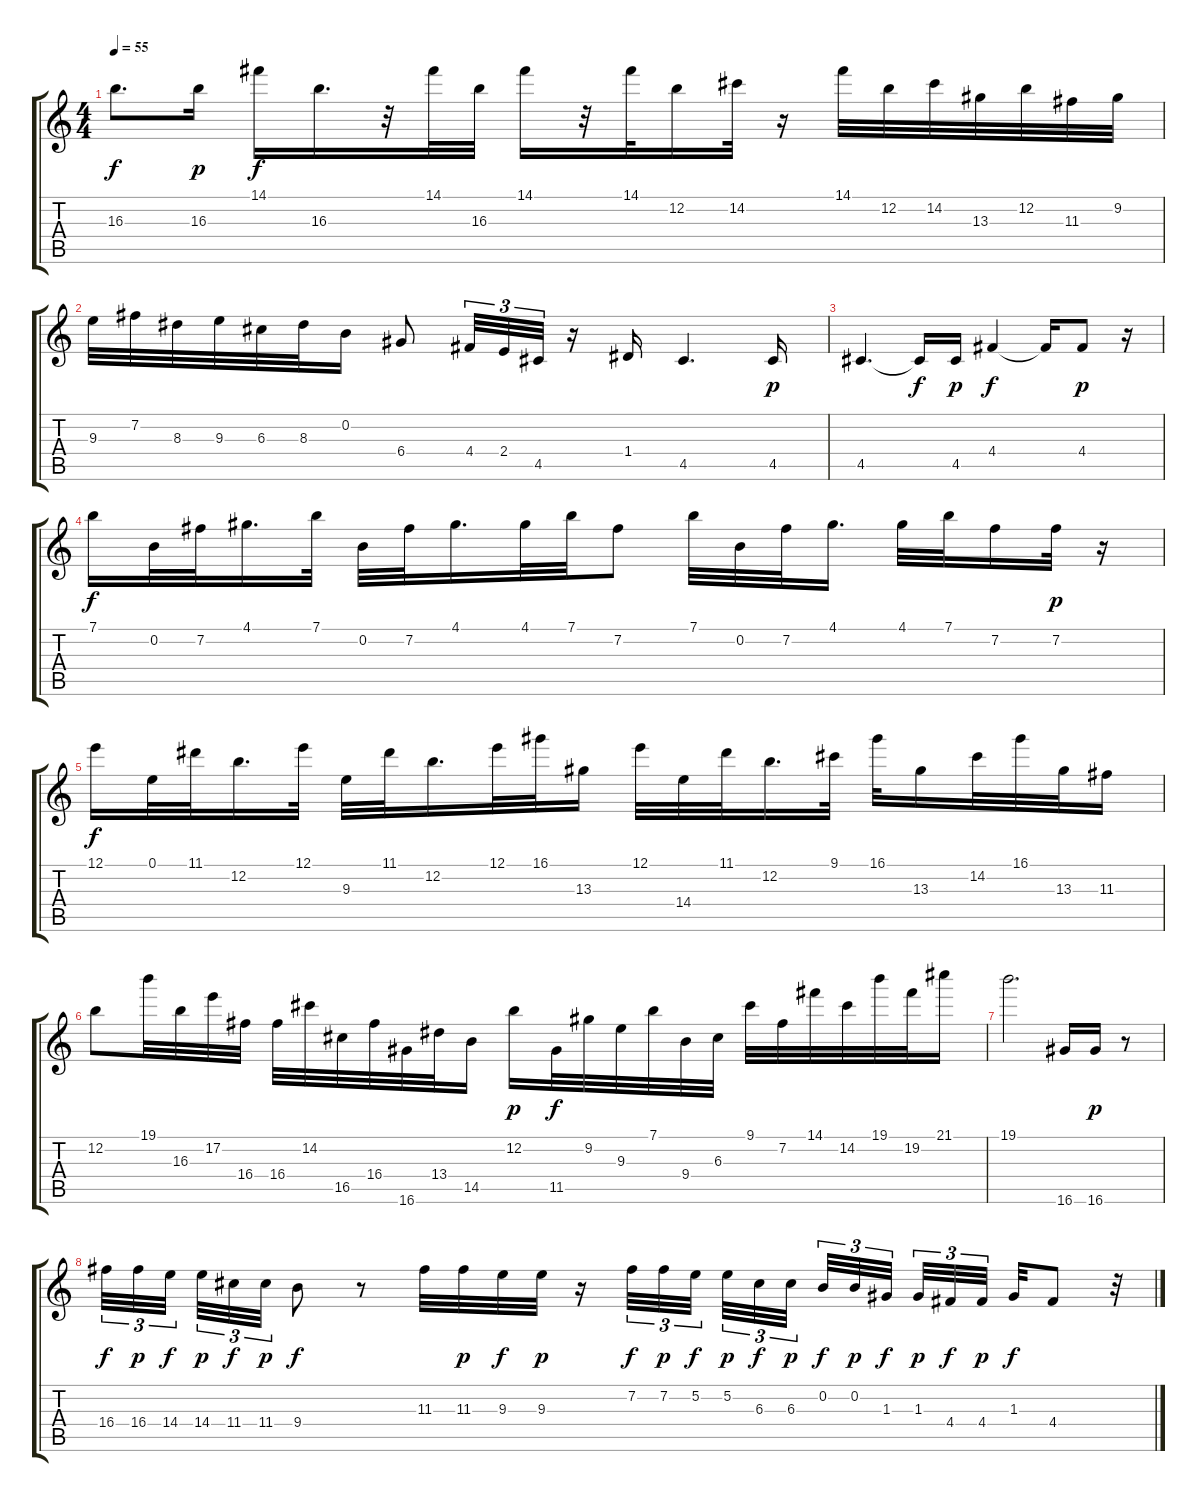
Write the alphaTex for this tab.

\track "" {instrument distortionguitar}
\staff {score tabs}
\tuning (E4 B3 G3 D3 A2 E2) {hide}
\ts (4 4)
\tempo 55
\clef g2
\ks c
16.3.8{d dy f} 16.3.16{dy p} 14.1.16{dy f} 16.3.16{d} r.32 14.1.32 16.3.32 14.1.16 r.32 14.1.32 12.2.16 14.2.32 r.16 14.1.32 12.2.32 14.2.32 13.3.32 12.2.32 11.3.32 9.2.32 |
9.3.32 7.2.32 8.3.32 9.3.32 6.3.32 8.3.32 0.2.16 6.4.8 4.4.32{tu (3 2)} 2.4.32{tu (3 2)} 4.5.32{tu (3 2)} r.16 1.4.16 4.5.4{d} 4.5.16{dy p} |
4.5.4{d} 4.5{t}.16{dy f} 4.5.16{dy p} 4.4.4{dy f} 4.4{t}.16 4.4.8{dy p} r.16 |
7.1.16{dy f} 0.2.32 7.2.32 4.1.16{d} 7.1.32 0.2.32 7.2.32 4.1.16{d} 4.1.32 7.1.32 7.2.8 7.1.32 0.2.32 7.2.32 4.1.16{d} 4.1.32 7.1.32 7.2.16 7.2.32{dy p} r.16 |
12.1.16{dy f} 0.1.32 11.1.32 12.2.16{d} 12.1.32 9.3.32 11.1.32 12.2.16{d} 12.1.32 16.1.32 13.3.16 12.1.32 14.4.32 11.1.32 12.2.16{d} 9.1.32 16.1.32 13.3.16 14.2.32 16.1.32 13.3.32 11.3.16 |
12.2.8 19.1.32 16.3.32 17.2.32 16.4.32 16.4.32 14.2.32 16.5.32 16.4.32 16.6.32 13.4.32 14.5.16 12.2.16{dy p} 11.5.32{dy f} 9.2.32 9.3.32 7.1.32 9.4.32 6.3.32 9.1.32 7.2.32 14.1.32 14.2.32 19.1.32 19.2.32 21.1.16 |
19.1.2{d} 16.6.16 16.6.16{dy p} r.8 |
16.4.32{tu (3 2) dy f} 16.4.32{tu (3 2) dy p} 14.4.32{tu (3 2) dy f beam splitsecondary} 14.4.32{tu (3 2) dy p} 11.4.32{tu (3 2) dy f} 11.4.32{tu (3 2) dy p} 9.4.8{dy f} r.8 11.3.32 11.3.32{dy p} 9.3.32{dy f} 9.3.32{dy p} r.16 7.2.32{tu (3 2) dy f} 7.2.32{tu (3 2) dy p} 5.2.32{tu (3 2) dy f beam splitsecondary} 5.2.32{tu (3 2) dy p} 6.3.32{tu (3 2) dy f} 6.3.32{tu (3 2) dy p beam splitsecondary} 0.2.32{tu (3 2) dy f} 0.2.32{tu (3 2) dy p} 1.3.32{tu (3 2) dy f} 1.3.32{tu (3 2) dy p} 4.4.32{tu (3 2) dy f} 4.4.32{tu (3 2) dy p beam splitsecondary} 1.3.32{dy f} 4.4.8 r.32
